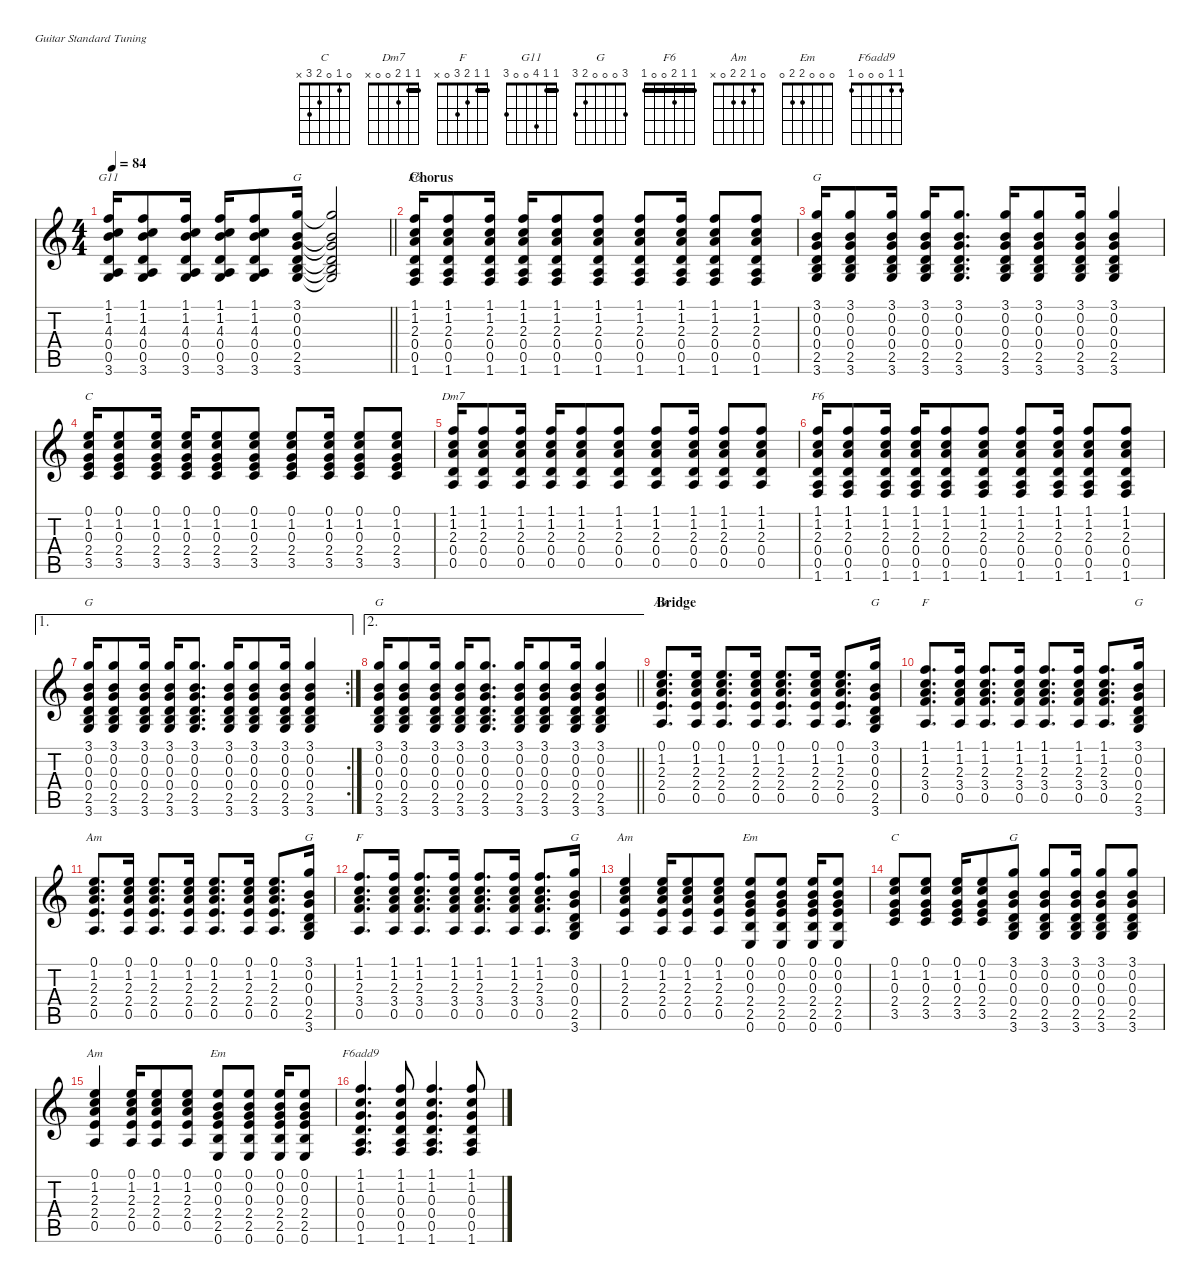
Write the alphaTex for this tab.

\defaultSystemsLayout 4
\hideDynamics
\bracketExtendMode nobrackets
\singleTrackTrackNamePolicy hidden
\multiTrackTrackNamePolicy hidden
\firstSystemTrackNameMode fullname
\firstSystemTrackNameOrientation horizontal
\otherSystemsTrackNameOrientation horizontal
\track ("Guitar 1" "s.guit.") {defaultSystemsLayout 4 instrument acousticguitarsteel}
\staff {score tabs}
\tuning (E4 B3 G3 D3 A2 E2)
\chord ("C" 0 1 0 2 3 x)
\chord ("Dm7" 1 1 2 0 0 x) {barre 1}
\chord ("F" 1 1 2 3 0 x) {barre 1}
\chord ("G11" 1 1 4 0 0 3) {barre 1}
\chord ("G" 3 0 0 0 2 3)
\chord ("F6" 1 1 2 0 0 1) {barre 1}
\chord ("Am" 0 1 2 2 0 x)
\chord ("Em" 0 0 0 2 2 0)
\chord ("F6add9" 1 1 0 0 0 1)
\ts (4 4)
\tempo 84
\clef g2
\barLineRight lightlight
\ks c
(1.1 1.2 4.3 0.4 0.5 3.6).16{ch "G11" dy f beam Up} (1.1 1.2 4.3 0.4 0.5 3.6).8{beam Up} (1.1 1.2 4.3 0.4 0.5 3.6).16{beam Up} (1.1 1.2 4.3 0.4 0.5 3.6).16{beam Up} (1.1 1.2 4.3 0.4 0.5 3.6).8{beam Up} (3.1 0.2 0.3 0.4 2.5 3.6).16{ch "G" beam Up} (3.1{t} 0.2{t} 0.3{t} 0.4{t} 2.5{t} 3.6{t}).2{beam Up} |
\section ("" "Chorus")
(1.1 1.2 2.3 0.4 0.5 1.6).16{ch "F6" beam Up} (1.1 1.2 2.3 0.4 0.5 1.6).8{beam Up} (1.1 1.2 2.3 0.4 0.5 1.6).16{beam Up} (1.1 1.2 2.3 0.4 0.5 1.6).16{beam Up} (1.1 1.2 2.3 0.4 0.5 1.6).8{beam Up} (1.1 1.2 2.3 0.4 0.5 1.6).8{beam Up} (1.1 1.2 2.3 0.4 0.5 1.6).8{beam Up} (1.1 1.2 2.3 0.4 0.5 1.6).16{beam Up} (1.1 1.2 2.3 0.4 0.5 1.6).8{beam Up} (1.1 1.2 2.3 0.4 0.5 1.6).8{beam Up} |
(3.1 0.2 0.3 0.4 2.5 3.6).16{ch "G" beam Up} (3.1 0.2 0.3 0.4 2.5 3.6).8{beam Up} (3.1 0.2 0.3 0.4 2.5 3.6).16{beam Up} (3.1 0.2 0.3 0.4 2.5 3.6).16{beam Up} (3.1 0.2 0.3 0.4 2.5 3.6).8{d beam Up} (3.1 0.2 0.3 0.4 2.5 3.6).16{beam Up} (3.1 0.2 0.3 0.4 2.5 3.6).8{beam Up} (3.1 0.2 0.3 0.4 2.5 3.6).16{beam Up} (3.1 0.2 0.3 0.4 2.5 3.6).4{beam Up} |
(0.1 1.2 0.3 2.4 3.5).16{ch "C" beam Up} (0.1 1.2 0.3 2.4 3.5).8{beam Up} (0.1 1.2 0.3 2.4 3.5).16{beam Up} (0.1 1.2 0.3 2.4 3.5).16{beam Up} (0.1 1.2 0.3 2.4 3.5).8{beam Up} (0.1 1.2 0.3 2.4 3.5).8{beam Up} (0.1 1.2 0.3 2.4 3.5).8{beam Up} (0.1 1.2 0.3 2.4 3.5).16{beam Up} (0.1 1.2 0.3 2.4 3.5).8{beam Up} (0.1 1.2 0.3 2.4 3.5).8{beam Up} |
(1.1 1.2 2.3 0.4 0.5).16{ch "Dm7" beam Up} (1.1 1.2 2.3 0.4 0.5).8{beam Up} (1.1 1.2 2.3 0.4 0.5).16{beam Up} (1.1 1.2 2.3 0.4 0.5).16{beam Up} (1.1 1.2 2.3 0.4 0.5).8{beam Up} (1.1 1.2 2.3 0.4 0.5).8{beam Up} (1.1 1.2 2.3 0.4 0.5).8{beam Up} (1.1 1.2 2.3 0.4 0.5).16{beam Up} (1.1 1.2 2.3 0.4 0.5).8{beam Up} (1.1 1.2 2.3 0.4 0.5).8{beam Up} |
(1.1 1.2 2.3 0.4 0.5 1.6).16{ch "F6" beam Up} (1.1 1.2 2.3 0.4 0.5 1.6).8{beam Up} (1.1 1.2 2.3 0.4 0.5 1.6).16{beam Up} (1.1 1.2 2.3 0.4 0.5 1.6).16{beam Up} (1.1 1.2 2.3 0.4 0.5 1.6).8{beam Up} (1.1 1.2 2.3 0.4 0.5 1.6).8{beam Up} (1.1 1.2 2.3 0.4 0.5 1.6).8{beam Up} (1.1 1.2 2.3 0.4 0.5 1.6).16{beam Up} (1.1 1.2 2.3 0.4 0.5 1.6).8{beam Up} (1.1 1.2 2.3 0.4 0.5 1.6).8{beam Up} |
\ae 1
\rc 2
(3.1 0.2 0.3 0.4 2.5 3.6).16{ch "G" beam Up} (3.1 0.2 0.3 0.4 2.5 3.6).8{beam Up} (3.1 0.2 0.3 0.4 2.5 3.6).16{beam Up} (3.1 0.2 0.3 0.4 2.5 3.6).16{beam Up} (3.1 0.2 0.3 0.4 2.5 3.6).8{d beam Up} (3.1 0.2 0.3 0.4 2.5 3.6).16{beam Up} (3.1 0.2 0.3 0.4 2.5 3.6).8{beam Up} (3.1 0.2 0.3 0.4 2.5 3.6).16{beam Up} (3.1 0.2 0.3 0.4 2.5 3.6).4{beam Up} |
\ae 2
\barLineRight lightlight
(3.1 0.2 0.3 0.4 2.5 3.6).16{ch "G" beam Up} (3.1 0.2 0.3 0.4 2.5 3.6).8{beam Up} (3.1 0.2 0.3 0.4 2.5 3.6).16{beam Up} (3.1 0.2 0.3 0.4 2.5 3.6).16{beam Up} (3.1 0.2 0.3 0.4 2.5 3.6).8{d beam Up} (3.1 0.2 0.3 0.4 2.5 3.6).16{beam Up} (3.1 0.2 0.3 0.4 2.5 3.6).8{beam Up} (3.1 0.2 0.3 0.4 2.5 3.6).16{beam Up} (3.1 0.2 0.3 0.4 2.5 3.6).4{beam Up} |
\section ("" "Bridge")
(0.1 1.2 2.3 2.4 0.5).8{d ch "Am" beam Up} (0.1 1.2 2.3 2.4 0.5).16{beam Up} (0.1 1.2 2.3 2.4 0.5).8{d beam Up} (0.1 1.2 2.3 2.4 0.5).16{beam Up} (0.1 1.2 2.3 2.4 0.5).8{d beam Up} (0.1 1.2 2.3 2.4 0.5).16{beam Up} (0.1 1.2 2.3 2.4 0.5).8{d beam Up} (3.1 0.2 0.3 0.4 2.5 3.6).16{ch "G" beam Up} |
(1.1 1.2 2.3 3.4 0.5).8{d ch "F" beam Up} (1.1 1.2 2.3 3.4 0.5).16{beam Up} (1.1 1.2 2.3 3.4 0.5).8{d beam Up} (1.1 1.2 2.3 3.4 0.5).16{beam Up} (1.1 1.2 2.3 3.4 0.5).8{d beam Up} (1.1 1.2 2.3 3.4 0.5).16{beam Up} (1.1 1.2 2.3 3.4 0.5).8{d beam Up} (3.1 0.2 0.3 0.4 2.5 3.6).16{ch "G" beam Up} |
(0.1 1.2 2.3 2.4 0.5).8{d ch "Am" beam Up} (0.1 1.2 2.3 2.4 0.5).16{beam Up} (0.1 1.2 2.3 2.4 0.5).8{d beam Up} (0.1 1.2 2.3 2.4 0.5).16{beam Up} (0.1 1.2 2.3 2.4 0.5).8{d beam Up} (0.1 1.2 2.3 2.4 0.5).16{beam Up} (0.1 1.2 2.3 2.4 0.5).8{d beam Up} (3.1 0.2 0.3 0.4 2.5 3.6).16{ch "G" beam Up} |
(1.1 1.2 2.3 3.4 0.5).8{d ch "F" beam Up} (1.1 1.2 2.3 3.4 0.5).16{beam Up} (1.1 1.2 2.3 3.4 0.5).8{d beam Up} (1.1 1.2 2.3 3.4 0.5).16{beam Up} (1.1 1.2 2.3 3.4 0.5).8{d beam Up} (1.1 1.2 2.3 3.4 0.5).16{beam Up} (1.1 1.2 2.3 3.4 0.5).8{d beam Up} (3.1 0.2 0.3 0.4 2.5 3.6).16{ch "G" beam Up} |
(0.1 1.2 2.3 2.4 0.5).4{ch "Am" beam Up} (0.1 1.2 2.3 2.4 0.5).16{beam Up} (0.1 1.2 2.3 2.4 0.5).8{beam Up} (0.1 1.2 2.3 2.4 0.5).8{beam Up} (0.1 0.2 0.3 2.4 2.5 0.6).8{ch "Em" beam Up} (0.1 0.2 0.3 2.4 2.5 0.6).8{beam Up} (0.1 0.2 0.3 2.4 2.5 0.6).16{beam Up} (0.1 0.2 0.3 2.4 2.5 0.6).8{beam Up} |
(0.1 1.2 0.3 2.4 3.5).8{ch "C" beam Up} (0.1 1.2 0.3 2.4 3.5).8{beam Up} (0.1 1.2 0.3 2.4 3.5).16{beam Up} (0.1 1.2 0.3 2.4 3.5).8{beam Up} (3.1 0.2 0.3 0.4 2.5 3.6).8{ch "G" beam Up} (3.1 0.2 0.3 0.4 2.5 3.6).8{beam Up} (3.1 0.2 0.3 0.4 2.5 3.6).16{beam Up} (3.1 0.2 0.3 0.4 2.5 3.6).8{beam Up} (3.1 0.2 0.3 0.4 2.5 3.6).8{beam Up} |
(0.1 1.2 2.3 2.4 0.5).4{ch "Am" beam Up} (0.1 1.2 2.3 2.4 0.5).16{beam Up} (0.1 1.2 2.3 2.4 0.5).8{beam Up} (0.1 1.2 2.3 2.4 0.5).8{beam Up} (0.1 0.2 0.3 2.4 2.5 0.6).8{ch "Em" beam Up} (0.1 0.2 0.3 2.4 2.5 0.6).8{beam Up} (0.1 0.2 0.3 2.4 2.5 0.6).16{beam Up} (0.1 0.2 0.3 2.4 2.5 0.6).8{beam Up} |
(1.1 1.2 0.3 0.4 0.5 1.6).4{d ch "F6add9" beam Up} (1.1 1.2 0.3 0.4 0.5 1.6).8{beam Up} (1.1 1.2 0.3 0.4 0.5 1.6).4{d beam Up} (1.1 1.2 0.3 0.4 0.5 1.6).8{beam Up}
